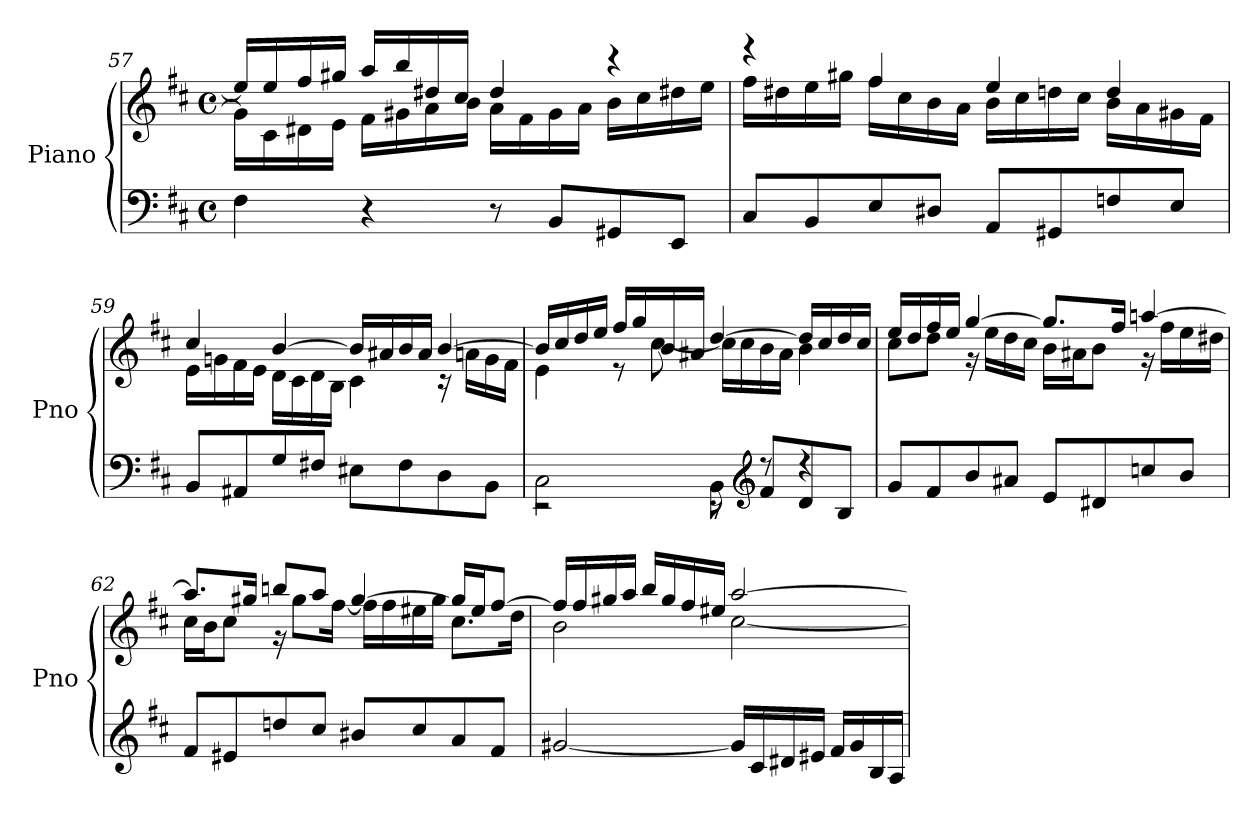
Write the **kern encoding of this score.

**kern	**kern
*part1	*part1
*staff2	*staff1
*I"Piano	*
*I'Pno	*
*clefF4	*clefG2
*k[f#c#]	*k[f#c#]
*M4/4	*M4/4
*met(c)	*met(c)
=57	=57
*	*^
4F#\	16ee/LL]	16g#\LL]
.	16ee/	16c#\
.	16ff#/	16d#X\
.	16gg#X/JJ	16e\JJ
4r	16aa/LL	16f#\LL
.	16bb/	16g#X\
.	16dd#X/	16a\
.	16cc#/JJ	16b\JJ
8r	4dd#/	16a\LL
.	.	16f#\
8BB/L	.	16g#\
.	.	16a\JJ
8GG#X/	4r	16b\LL
.	.	16cc#\
8EE/J	.	16dd#X\
.	.	16ee\JJ
!!LO:LB:g=z	!!
=58	=58	=58
8C#/L	4r	16ff#\LL
.	.	16dd#X\
8BB/	.	16ee\
.	.	16gg#X\JJ
8E/	4ff#/	16ff#\LL
.	.	16cc#\
8D#X/J	.	16b\
.	.	16a\JJ
8AA/L	4ee/	16b\LL
.	.	16cc#\
8GG#X/	.	16ddn\
.	.	16cc#\JJ
8Fn/	4dd/	16b\LL
.	.	16a\
8E/J	.	16g#X\
.	.	16f#\JJ
=59	=59	=59
8BB/L	4cc#/	16e\LL
.	.	16gn\
8AA#X/	.	16f#\
.	.	16e\JJ
8G/	[4b/	16d\LL
.	.	16c#\
8F#X/J	.	16d\
.	.	16B\JJ
8E#X\L	16b/LL]	4c#\
.	16a#X/	.
8F#\	16b/	.
.	16a#/JJ	.
8D\	[4b/	16r
.	.	16an\LL
8BB\J	.	16g\
.	.	16f#\JJ
!!LO:PB:g=z	!!
=60	=60	=60
*^	*	*
2C#\	2r	16b/LL]	4e\
.	.	16cc#/	.
.	.	16dd/	.
.	.	16ee/JJ	.
.	.	16ff#/LL	8r
.	.	16gg/	.
.	.	16b/	[8cc#\
.	.	16a#X/JJ	.
8BB\	8r	[4dd/	16cc#\LL]
.	.	.	16cc#\
*clefG2	*	*	*
8r	8f#/L	.	16b\
.	.	.	16a#\JJ
4r	8d/	16dd/LL]	4b\
.	.	16cc#/	.
.	8B/J	16dd/	.
.	.	16cc#/JJ	.
*v	*v	*	*
=61	=61	=61
8g/L	16ee/LL	8cc#\L
.	16dd/	.
8f#/	16ff#/	8dd\J
.	16ee/JJ	.
8b/	[4gg/	16r
.	.	16ee\LL
8a#X/J	.	16dd\
.	.	16cc#\JJ
8e/L	8.gg/L]	16b\LL
.	.	16a#X\J
8d#X/	.	8b\J
.	16ff#/Jk	.
8ccn/	[4aan/	16r
.	.	16ff#\LL
8b/J	.	16ee\
.	.	16dd#X\JJ
!!LO:LB:g=z	!!
=62	=62	=62
8f#/L	8.aa/L]	16cc#\LL
.	.	16b\J
8e#X/	.	8cc#\J
.	16gg#X/Jk	.
8ddn/	8bbn/L	16r
.	.	8gg#\L
8cc#/J	8aa/J	.
.	.	[16ff#\Jk
8b#X/L	[4gg#/	16ff#\LL]
.	.	16ff#\
8cc#/	.	16ee#X\
.	.	16gg#\JJ
8a/	16gg#/LL]	8.cc#\L
.	16ee#/J	.
8f#/J	[8ff#/J	.
.	.	16dd\Jk
=63	=63	=63
[2g#X/	16ff#/LL]	2b\
.	16ff#/	.
.	16gg#X/	.
.	16aa/JJ	.
.	16bb/LL	.
.	16gg#/	.
.	16ff#/	.
.	16ee#X/JJ	.
16g#/LL]	[2aa/	[2cc#\
16c#/	.	.
16d#X/	.	.
16e#X/JJ	.	.
16f#/LL	.	.
16g#/	.	.
16B/	.	.
16A/JJ	.	.
*	*v	*v
=	=
*-	*-
